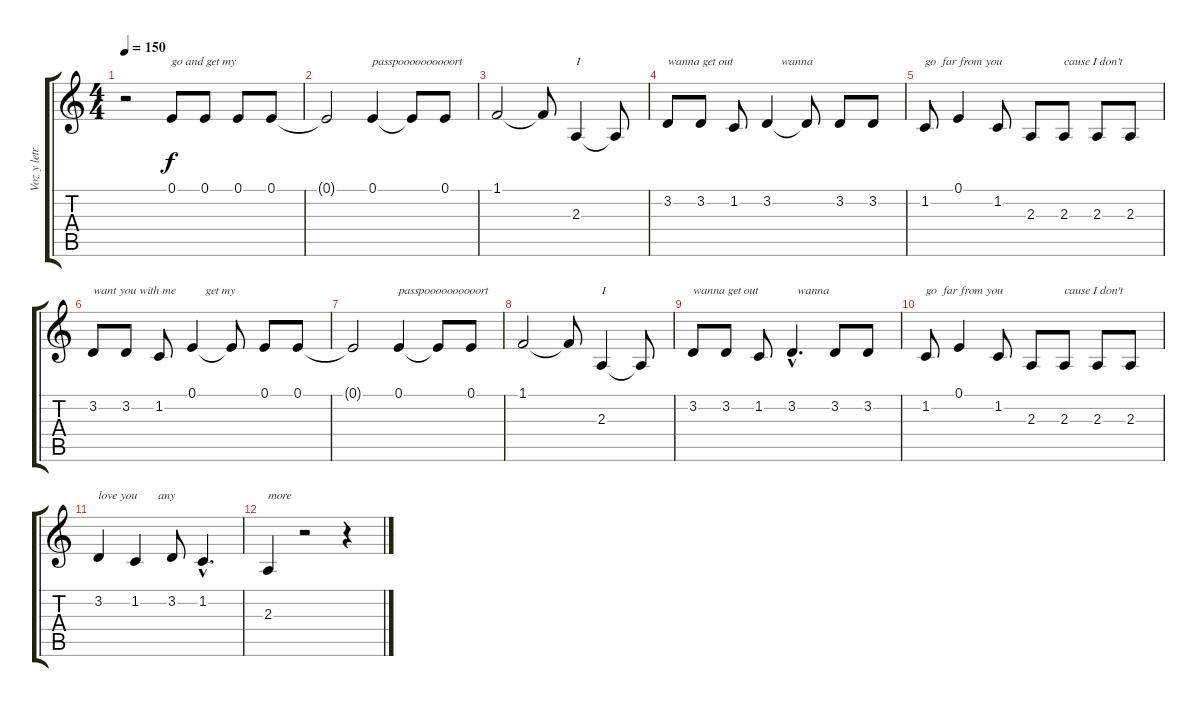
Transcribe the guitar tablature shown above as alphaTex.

\track ("Voz y letra" "Voz y letr") {instrument baritonesax}
\staff {score tabs}
\tuning (E4 B3 G3 D3 A2 E2) {hide}
\ts (4 4)
\tempo 150
\clef g2
\ks c
r.2{dy f} 0.1.8{txt "go and get my"} 0.1.8 0.1.8 0.1.8 |
0.1{t}.2 0.1.4{txt "passpoooooooooort"} 0.1{t}.8 0.1.8 |
1.1.2 1.1{t}.8 2.3.4{txt "I"} 2.3{t}.8 |
3.2.8{txt "wanna get out                wanna"} 3.2.8 1.2.8 3.2.4 3.2{t}.8 3.2.8 3.2.8 |
1.2.8{txt "go  far from you"} 0.1.4 1.2.8 2.3.8 2.3.8{txt "cause I don't"} 2.3.8 2.3.8 |
3.2.8{txt "want you with me          get my"} 3.2.8 1.2.8 0.1.4 0.1{t}.8 0.1.8 0.1.8 |
0.1{t}.2 0.1.4{txt "passpoooooooooort"} 0.1{t}.8 0.1.8 |
1.1.2 1.1{t}.8 2.3.4{txt "I"} 2.3{t}.8 |
3.2.8{txt "wanna get out             wanna"} 3.2.8 1.2.8 3.2{hac}.4{d} 3.2.8 3.2.8 |
1.2.8{txt "go  far from you"} 0.1.4 1.2.8 2.3.8 2.3.8{txt "cause I don't"} 2.3.8 2.3.8 |
3.2.4{txt "love you       any"} 1.2.4 3.2.8 1.2{hac}.4{d} |
2.3.4{txt "more"} r.2 r.4
